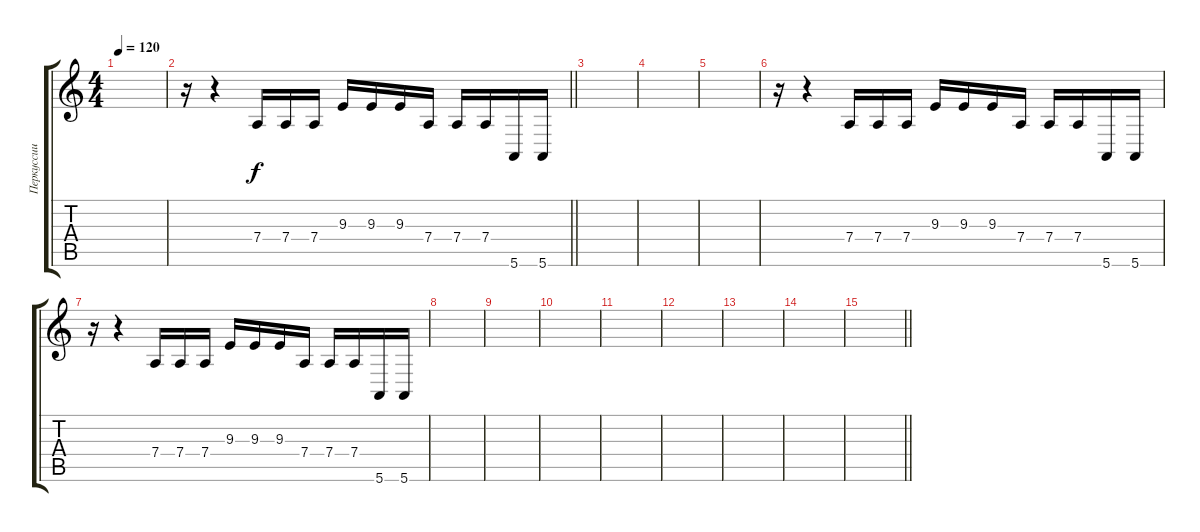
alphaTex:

\track ("Перкуссии" "Перкуссии") {instrument celesta}
\staff {score tabs}
\tuning (E4 B3 G3 D3 A2 E2) {hide}
\ts (4 4)
\tempo 120
\clef g2
\ks c
|
\barLineRight lightlight
r.16 r.4 7.4.16 7.4.16 7.4.16 9.3.16 9.3.16 9.3.16 7.4.16 7.4.16 7.4.16 5.6.16 5.6.16 |
|
|
|
r.16 r.4 7.4.16 7.4.16 7.4.16 9.3.16 9.3.16 9.3.16 7.4.16 7.4.16 7.4.16 5.6.16 5.6.16 |
r.16 r.4 7.4.16 7.4.16 7.4.16 9.3.16 9.3.16 9.3.16 7.4.16 7.4.16 7.4.16 5.6.16 5.6.16 |
|
|
|
|
|
|
|
\barLineRight lightlight
